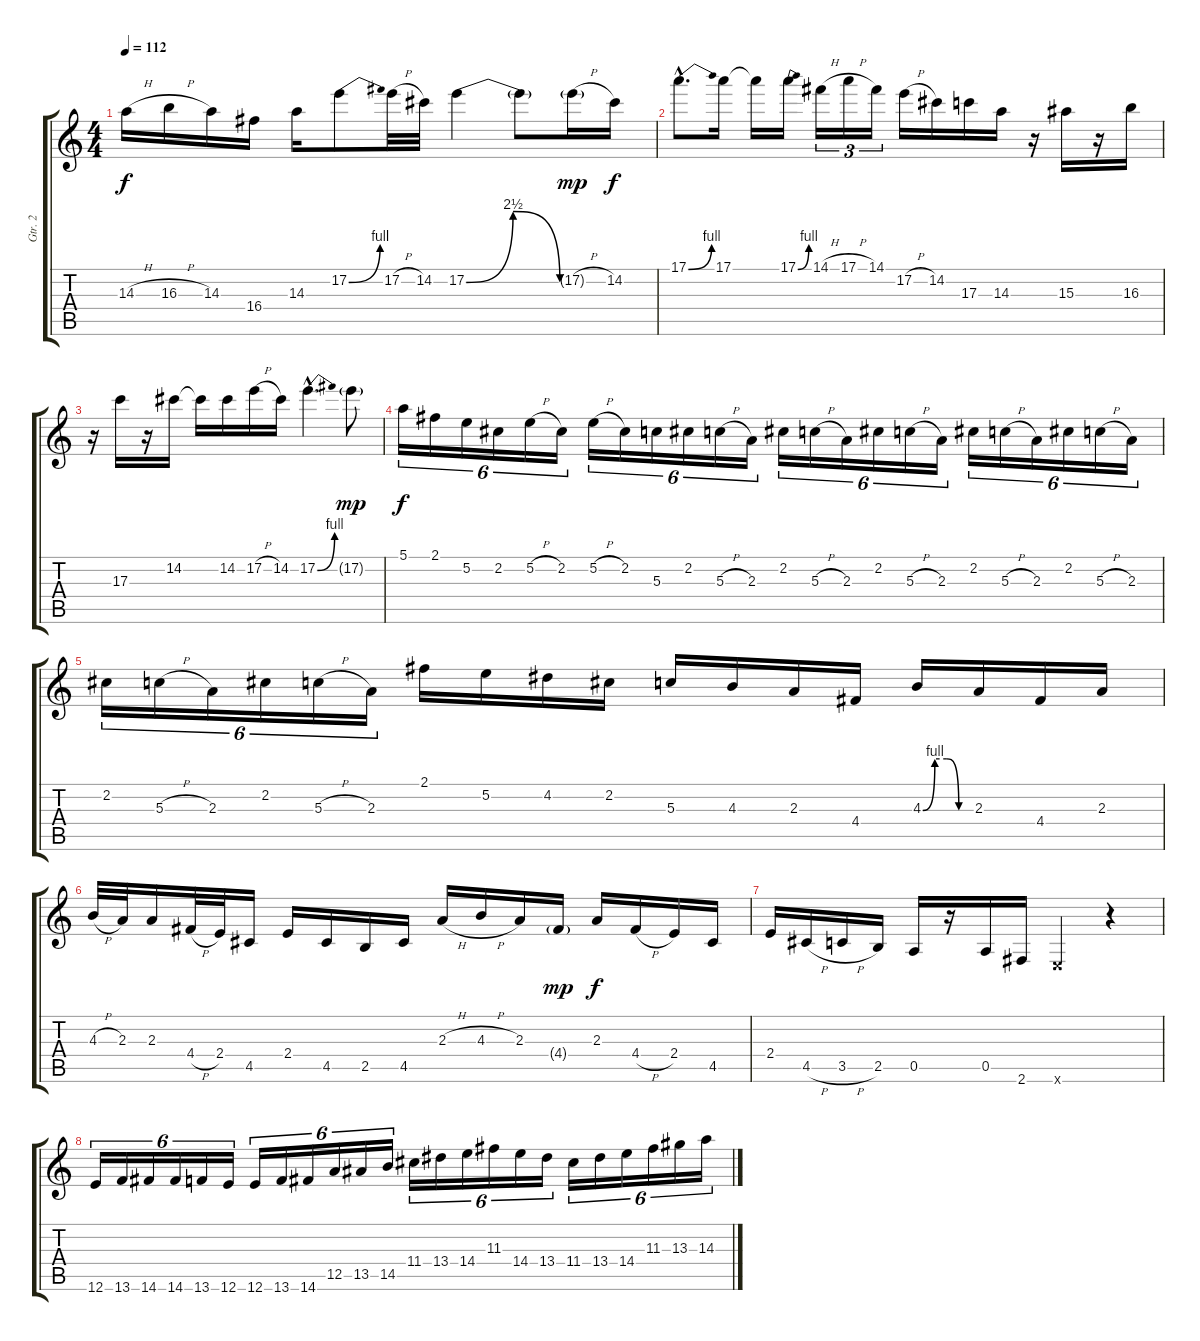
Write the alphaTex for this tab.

\track ("Gtr. 2" "Gtr. 2") {instrument distortionguitar}
\staff {score tabs}
\tuning (E4 B3 G3 D3 A2 E2) {hide}
\ts (4 4)
\tempo 112
\clef g2
\ks c
14.3{h}.16{dy f} 16.3{h}.16 14.3.16 16.4.16 14.3.16 17.2{be (bend 0 0 60 4)}.8 17.2{h}.32 14.2.32 17.2{be (bendrelease 0 0 30 10 45 10 60 0)}.4 17.2{t}.8 17.2{h g}.16{dy mp} 14.2.16{dy f} |
17.1{be (bend 0 0 60 4) hac}.8{d} 17.1.16 17.1{t}.16 17.1{be (bend 0 0 60 4)}.16 14.1{h}.16{tu (3 2)} 17.1{h}.16{tu (3 2)} 14.1.16{tu (3 2)} 17.2{h}.16 14.2.16 17.3.16 14.3.16 r.16 15.3.16 r.16 16.3.16 |
r.16 17.3.16 r.16 14.2.16 14.2{t}.16 14.2.16 17.2{h}.16 14.2.16 17.2{be (bend 0 0 60 4) hac}.4{d} 17.2{g}.8{dy mp} |
5.1.16{tu (6 4) dy f} 2.1.16{tu (6 4)} 5.2.16{tu (6 4)} 2.2.16{tu (6 4)} 5.2{h}.16{tu (6 4)} 2.2.16{tu (6 4)} 5.2{h}.16{tu (6 4)} 2.2.16{tu (6 4)} 5.3.16{tu (6 4)} 2.2.16{tu (6 4)} 5.3{h}.16{tu (6 4)} 2.3.16{tu (6 4)} 2.2.16{tu (6 4)} 5.3{h}.16{tu (6 4)} 2.3.16{tu (6 4)} 2.2.16{tu (6 4)} 5.3{h}.16{tu (6 4)} 2.3.16{tu (6 4)} 2.2.16{tu (6 4)} 5.3{h}.16{tu (6 4)} 2.3.16{tu (6 4)} 2.2.16{tu (6 4)} 5.3{h}.16{tu (6 4)} 2.3.16{tu (6 4)} |
2.2.16{tu (6 4)} 5.3{h}.16{tu (6 4)} 2.3.16{tu (6 4)} 2.2.16{tu (6 4)} 5.3{h}.16{tu (6 4)} 2.3.16{tu (6 4)} 2.1.16 5.2.16 4.2.16 2.2.16 5.3.16 4.3.16 2.3.16 4.4.16 4.3{be (custom 0 0 15 4 30 4 45 0 60 0)}.16 2.3.16 4.4.16 2.3.16 |
4.3{h}.32 2.3.32 2.3.16 4.4{h}.32 2.4.32 4.5.16 2.4.16 4.5.16 2.5.16 4.5.16 2.3{h}.16 4.3{h}.16 2.3.16 4.4{g}.16{dy mp} 2.3.16{dy f} 4.4{h}.16 2.4.16 4.5.16 |
2.4.16 4.5{h}.16 3.5{h}.16 2.5.16 0.5.16 r.16 0.5.16 2.6.16 0.6{x}.4 r.4 |
12.6.16{tu (6 4)} 13.6.16{tu (6 4)} 14.6.16{tu (6 4)} 14.6.16{tu (6 4)} 13.6.16{tu (6 4)} 12.6.16{tu (6 4)} 12.6.16{tu (6 4)} 13.6.16{tu (6 4)} 14.6.16{tu (6 4)} 12.5.16{tu (6 4)} 13.5.16{tu (6 4)} 14.5.16{tu (6 4)} 11.4.16{tu (6 4)} 13.4.16{tu (6 4)} 14.4.16{tu (6 4)} 11.3.16{tu (6 4)} 14.4.16{tu (6 4)} 13.4.16{tu (6 4)} 11.4.16{tu (6 4)} 13.4.16{tu (6 4)} 14.4.16{tu (6 4)} 11.3.16{tu (6 4)} 13.3.16{tu (6 4)} 14.3.16{tu (6 4)}
